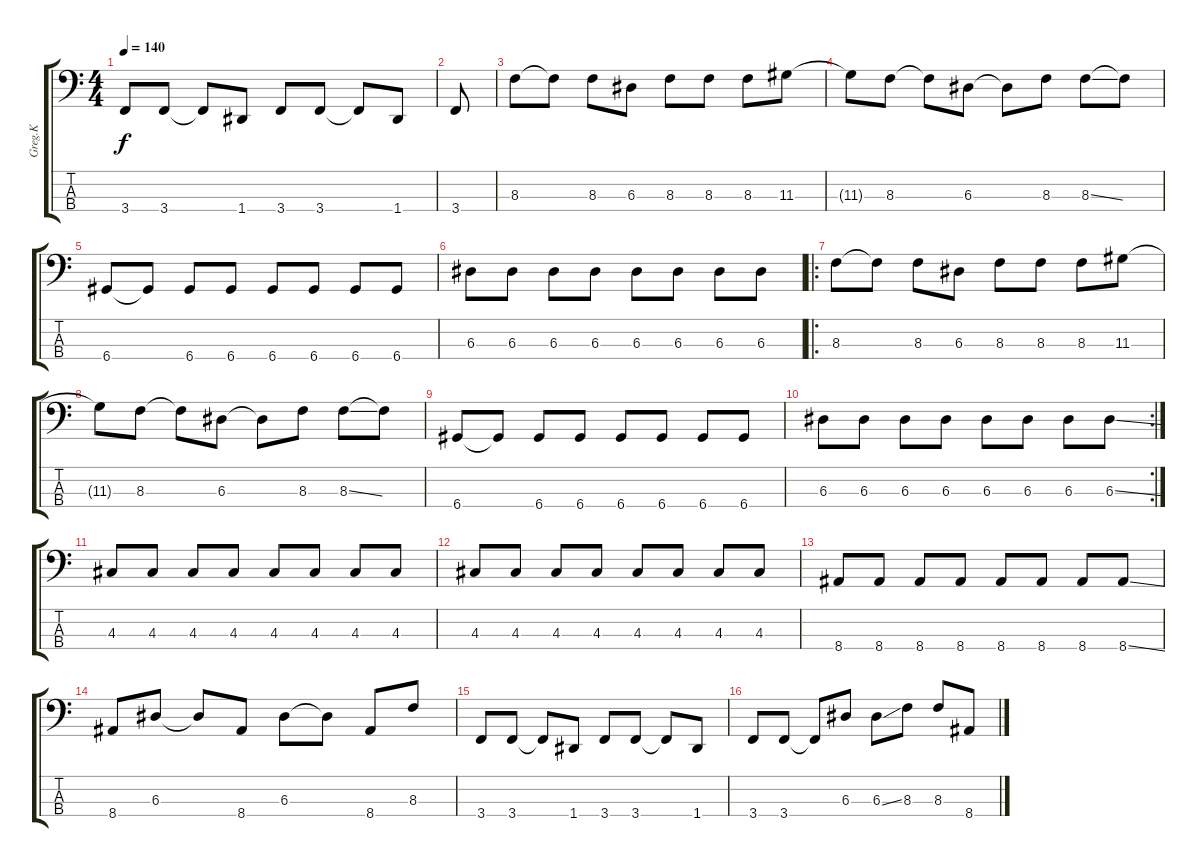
\track ("Greg.K" "Greg.K") {instrument electricbassfinger}
\staff {score tabs}
\tuning (G2 D2 A1 D1) {hide}
\ts (4 4)
\tempo 140
\clef f4
\ks c
3.4.8{dy f} 3.4.8 3.4{t}.8 1.4.8 3.4.8 3.4.8 3.4{t}.8 1.4.8 |
3.4.8 |
8.3.8 8.3{t}.8 8.3.8 6.3.8 8.3.8 8.3.8 8.3.8 11.3.8 |
11.3{t}.8 8.3.8 8.3{t}.8 6.3.8 6.3{t}.8 8.3.8 8.3{ss}.8 8.3{t}.8 |
6.4.8 6.4{t}.8 6.4.8 6.4.8 6.4.8 6.4.8 6.4.8 6.4.8 |
6.3.8 6.3.8 6.3.8 6.3.8 6.3.8 6.3.8 6.3.8 6.3.8 |
\ro
8.3.8 8.3{t}.8 8.3.8 6.3.8 8.3.8 8.3.8 8.3.8 11.3.8 |
11.3{t}.8 8.3.8 8.3{t}.8 6.3.8 6.3{t}.8 8.3.8 8.3{ss}.8 8.3{t}.8 |
6.4.8 6.4{t}.8 6.4.8 6.4.8 6.4.8 6.4.8 6.4.8 6.4.8 |
\rc 2
6.3.8 6.3.8 6.3.8 6.3.8 6.3.8 6.3.8 6.3.8 6.3{ss}.8 |
4.3.8 4.3.8 4.3.8 4.3.8 4.3.8 4.3.8 4.3.8 4.3.8 |
4.3.8 4.3.8 4.3.8 4.3.8 4.3.8 4.3.8 4.3.8 4.3.8 |
8.4.8 8.4.8 8.4.8 8.4.8 8.4.8 8.4.8 8.4.8 8.4{ss}.8 |
8.4.8 6.3.8 6.3{t}.8 8.4.8 6.3.8 6.3{t}.8 8.4.8 8.3.8 |
3.4.8 3.4.8 3.4{t}.8 1.4.8 3.4.8 3.4.8 3.4{t}.8 1.4.8 |
3.4.8 3.4.8 3.4{t}.8 6.3.8 6.3{ss}.8 8.3.8 8.3.8 8.4{ss}.8
